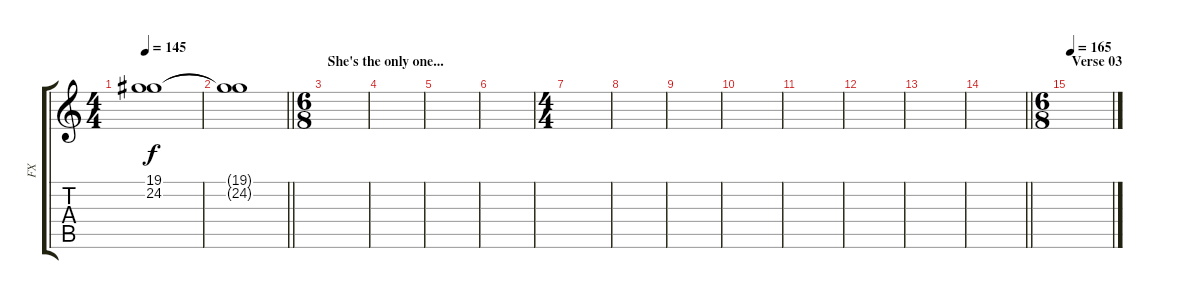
\track ("FX" "FX") {instrument sitar}
\staff {score tabs}
\tuning (Db4 Ab3 E3 B2 Gb2 B1) {hide}
\ts (4 4)
\tempo 145
\clef g2
\ks c
(19.1{t} 24.2{t}).1{dy f} |
\barLineRight lightlight
(19.1{t} 24.2{t}).1{volume 0} |
\ts (6 8)
\section ("" "She's the only one...")
|
|
|
|
\ts (4 4)
|
|
|
|
|
|
|
\barLineRight lightlight
|
\ts (6 8)
\section ("" "Verse 03")
\tempo 165
